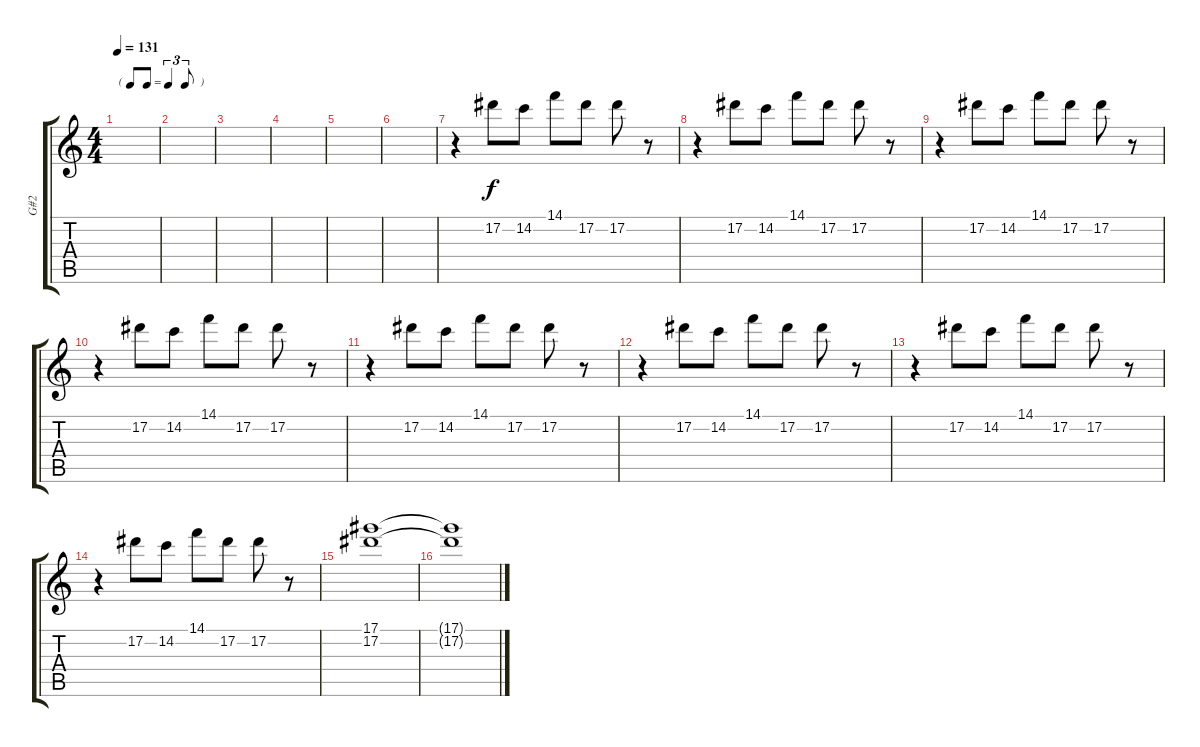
\track ("G#2" "G#2") {instrument electricguitarjazz}
\staff {score tabs}
\tuning (Eb4 Bb3 Gb3 Db3 Ab2 Eb2) {hide}
\ts (4 4)
\tf triplet8th
\tempo 131
\clef g2
\ks c
|
|
|
|
|
|
r.4{volume 10 instrument electricguitarjazz} 17.2.8 14.2.8 14.1.8 17.2.8 17.2.8 r.8 |
r.4 17.2.8 14.2.8 14.1.8 17.2.8 17.2.8 r.8 |
r.4 17.2.8 14.2.8 14.1.8 17.2.8 17.2.8 r.8 |
r.4 17.2.8 14.2.8 14.1.8 17.2.8 17.2.8 r.8 |
r.4 17.2.8 14.2.8 14.1.8 17.2.8 17.2.8 r.8 |
r.4 17.2.8 14.2.8 14.1.8 17.2.8 17.2.8 r.8 |
r.4 17.2.8 14.2.8 14.1.8 17.2.8 17.2.8 r.8 |
r.4 17.2.8 14.2.8 14.1.8 17.2.8 17.2.8 r.8 |
(17.1 17.2).1 |
(17.1{t} 17.2{t}).1
